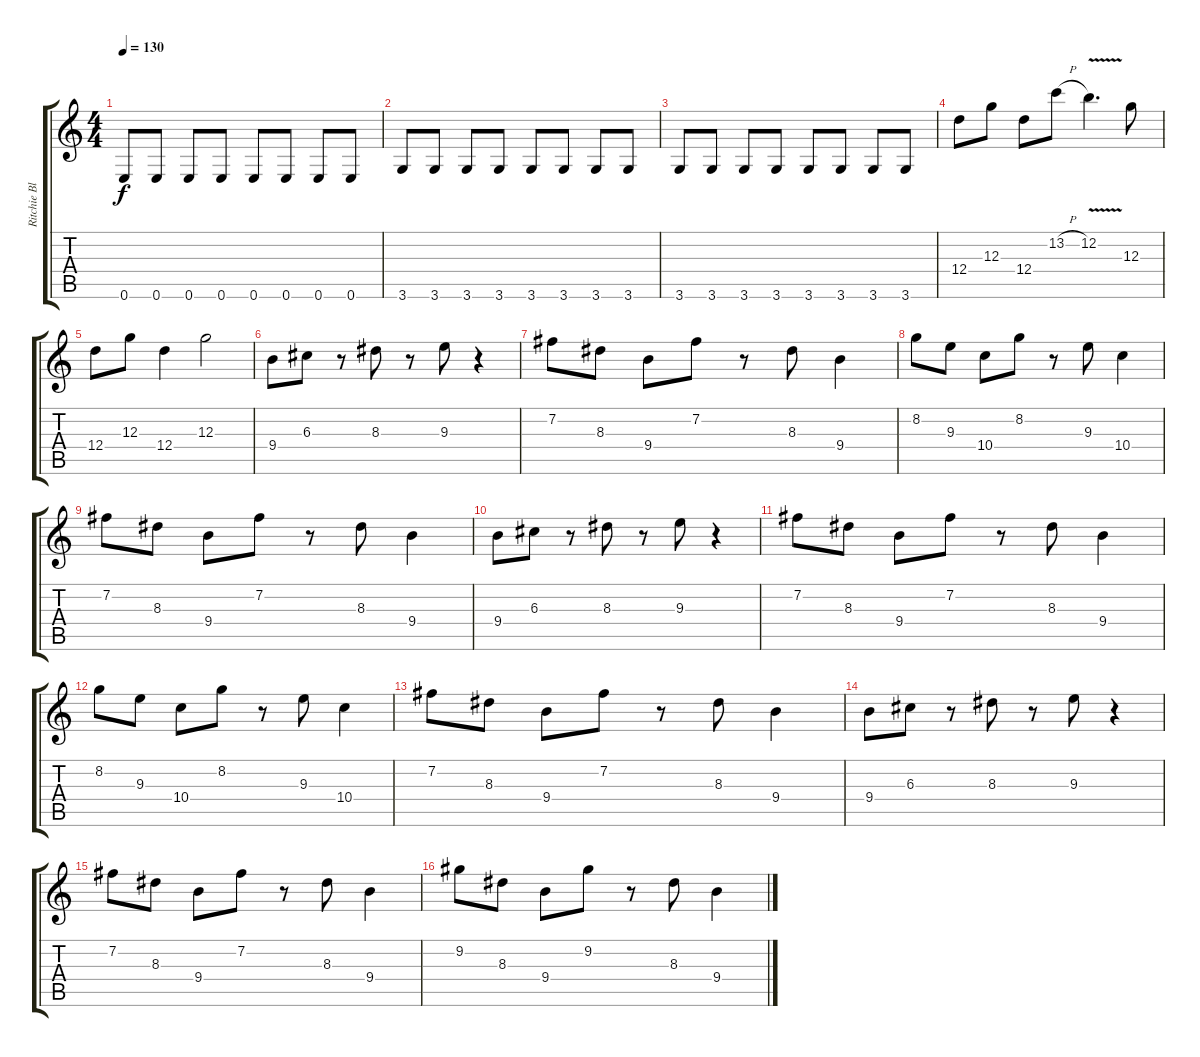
\track ("Ritchie Blackmore" "Ritchie Bl") {instrument distortionguitar}
\staff {score tabs}
\tuning (E4 B3 G3 D3 A2 E2) {hide}
\ts (4 4)
\tempo 130
\clef g2
\ks c
0.6.8{dy f} 0.6.8 0.6.8 0.6.8 0.6.8 0.6.8 0.6.8 0.6.8 |
3.6.8 3.6.8 3.6.8 3.6.8 3.6.8 3.6.8 3.6.8 3.6.8 |
3.6.8 3.6.8 3.6.8 3.6.8 3.6.8 3.6.8 3.6.8 3.6.8 |
12.4.8 12.3.8 12.4.8 13.2{h}.8 12.2{v}.4{d} 12.3.8 |
12.4.8 12.3.8 12.4.4 12.3.2 |
9.4.8 6.3.8 r.8 8.3.8 r.8 9.3.8 r.4 |
7.2.8 8.3.8 9.4.8 7.2.8 r.8 8.3.8 9.4.4 |
8.2.8 9.3.8 10.4.8 8.2.8 r.8 9.3.8 10.4.4 |
7.2.8 8.3.8 9.4.8 7.2.8 r.8 8.3.8 9.4.4 |
9.4.8 6.3.8 r.8 8.3.8 r.8 9.3.8 r.4 |
7.2.8 8.3.8 9.4.8 7.2.8 r.8 8.3.8 9.4.4 |
8.2.8 9.3.8 10.4.8 8.2.8 r.8 9.3.8 10.4.4 |
7.2.8 8.3.8 9.4.8 7.2.8 r.8 8.3.8 9.4.4 |
9.4.8 6.3.8 r.8 8.3.8 r.8 9.3.8 r.4 |
7.2.8 8.3.8 9.4.8 7.2.8 r.8 8.3.8 9.4.4 |
9.2.8 8.3.8 9.4.8 9.2.8 r.8 8.3.8 9.4.4
